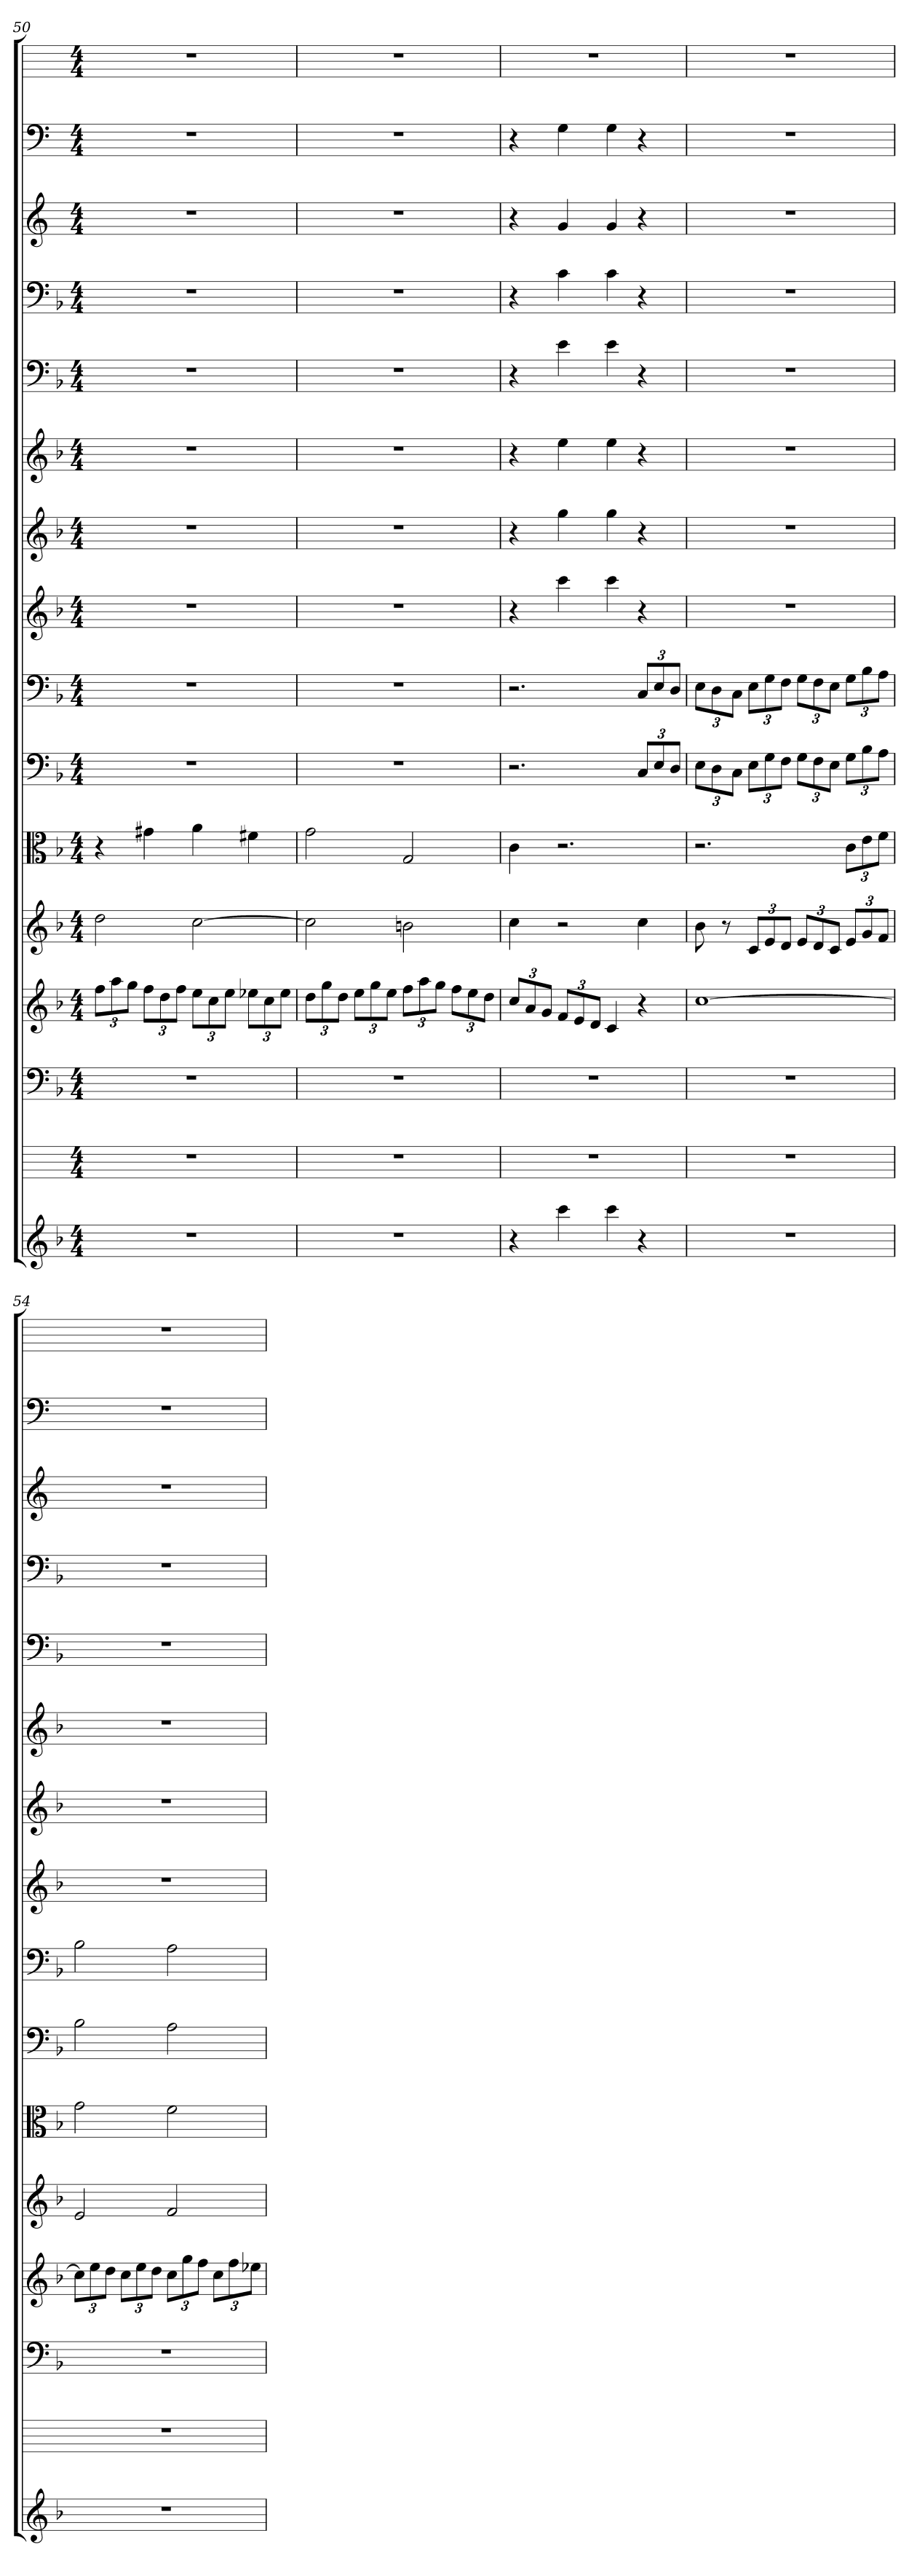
**kern	**kern	**kern	**kern	**kern	**kern	**kern	**kern	**kern	**kern	**kern	**kern	**kern	**kern	**kern	**kern
*part16	*part15	*part14	*part13	*part12	*part11	*part10	*part9	*part8	*part7	*part6	*part5	*part4	*part3	*part2	*part1
*staff16	*staff15	*staff14	*staff13	*staff12	*staff11	*staff10	*staff9	*staff8	*staff7	*staff6	*staff5	*staff4	*staff3	*staff2	*staff1
*	*	*clefF4	*	*	*clefC3	*clefF4	*clefF4	*	*	*	*clefF4	*clefF4	*	*	*
*k[b-]	*k[]	*k[b-]	*k[b-]	*k[b-]	*k[b-]	*k[b-]	*k[b-]	*k[b-]	*k[b-]	*k[b-]	*k[b-]	*k[b-]	*k[]	*k[]	*k[]
*M4/4	*M4/4	*M4/4	*M4/4	*M4/4	*M4/4	*M4/4	*M4/4	*M4/4	*M4/4	*M4/4	*M4/4	*M4/4	*M4/4	*M4/4	*M4/4
=50	=50	=50	=50	=50	=50	=50	=50	=50	=50	=50	=50	=50	=50	=50	=50
1r	1r	1r	12ffL	2dd	4r	1r	1r	1r	1r	1r	1r	1r	1r	1r	1r
.	.	.	12aa	.	.	.	.	.	.	.	.	.	.	.	.
.	.	.	12ggJ	.	.	.	.	.	.	.	.	.	.	.	.
.	.	.	12ffL	.	4g#X	.	.	.	.	.	.	.	.	.	.
.	.	.	12dd	.	.	.	.	.	.	.	.	.	.	.	.
.	.	.	12ffJ	.	.	.	.	.	.	.	.	.	.	.	.
.	.	.	12eeL	[2cc	4a	.	.	.	.	.	.	.	.	.	.
.	.	.	12cc	.	.	.	.	.	.	.	.	.	.	.	.
.	.	.	12eeJ	.	.	.	.	.	.	.	.	.	.	.	.
.	.	.	12ee-XL	.	4f#X	.	.	.	.	.	.	.	.	.	.
.	.	.	12cc	.	.	.	.	.	.	.	.	.	.	.	.
.	.	.	12ee-J	.	.	.	.	.	.	.	.	.	.	.	.
=51	=51	=51	=51	=51	=51	=51	=51	=51	=51	=51	=51	=51	=51	=51	=51
1r	1r	1r	12ddL	2cc]	2g	1r	1r	1r	1r	1r	1r	1r	1r	1r	1r
.	.	.	12gg	.	.	.	.	.	.	.	.	.	.	.	.
.	.	.	12ddJ	.	.	.	.	.	.	.	.	.	.	.	.
.	.	.	12eeL	.	.	.	.	.	.	.	.	.	.	.	.
.	.	.	12gg	.	.	.	.	.	.	.	.	.	.	.	.
.	.	.	12eeJ	.	.	.	.	.	.	.	.	.	.	.	.
.	.	.	12ffL	2bn	2G	.	.	.	.	.	.	.	.	.	.
.	.	.	12aa	.	.	.	.	.	.	.	.	.	.	.	.
.	.	.	12ggJ	.	.	.	.	.	.	.	.	.	.	.	.
.	.	.	12ffL	.	.	.	.	.	.	.	.	.	.	.	.
.	.	.	12ee	.	.	.	.	.	.	.	.	.	.	.	.
.	.	.	12ddJ	.	.	.	.	.	.	.	.	.	.	.	.
=52	=52	=52	=52	=52	=52	=52	=52	=52	=52	=52	=52	=52	=52	=52	=52
4r	1r	1r	12ccL	4cc	4c	2.r	2.r	4r	4r	4r	4r	4r	4r	4r	1r
.	.	.	12a	.	.	.	.	.	.	.	.	.	.	.	.
.	.	.	12gJ	.	.	.	.	.	.	.	.	.	.	.	.
4ccc	.	.	12fL	2r	2.r	.	.	4ccc	4gg	4ee	4e	4c	4g	4G	.
.	.	.	12e	.	.	.	.	.	.	.	.	.	.	.	.
.	.	.	12dJ	.	.	.	.	.	.	.	.	.	.	.	.
4ccc	.	.	4c	.	.	.	.	4ccc	4gg	4ee	4e	4c	4g	4G	.
4r	.	.	4r	4cc	.	12C/L	12C/L	4r	4r	4r	4r	4r	4r	4r	.
.	.	.	.	.	.	12E/	12E/	.	.	.	.	.	.	.	.
.	.	.	.	.	.	12D/J	12D/J	.	.	.	.	.	.	.	.
=53	=53	=53	=53	=53	=53	=53	=53	=53	=53	=53	=53	=53	=53	=53	=53
1r	1r	1r	[1cc	8b-	2.r	12E\L	12E\L	1r	1r	1r	1r	1r	1r	1r	1r
.	.	.	.	.	.	12D\	12D\	.	.	.	.	.	.	.	.
.	.	.	.	8r	.	.	.	.	.	.	.	.	.	.	.
.	.	.	.	.	.	12C\J	12C\J	.	.	.	.	.	.	.	.
.	.	.	.	12cL	.	12E\L	12E\L	.	.	.	.	.	.	.	.
.	.	.	.	12e	.	12G\	12G\	.	.	.	.	.	.	.	.
.	.	.	.	12dJ	.	12F\J	12F\J	.	.	.	.	.	.	.	.
.	.	.	.	12eL	.	12G\L	12G\L	.	.	.	.	.	.	.	.
.	.	.	.	12d	.	12F\	12F\	.	.	.	.	.	.	.	.
.	.	.	.	12cJ	.	12E\J	12E\J	.	.	.	.	.	.	.	.
.	.	.	.	12eL	12c\L	12G\L	12G\L	.	.	.	.	.	.	.	.
.	.	.	.	12g	12e\	12B-\	12B-\	.	.	.	.	.	.	.	.
.	.	.	.	12fJ	12f\J	12A\J	12A\J	.	.	.	.	.	.	.	.
=54	=54	=54	=54	=54	=54	=54	=54	=54	=54	=54	=54	=54	=54	=54	=54
1r	1r	1r	12ccL]	2e	2g	2B-	2B-	1r	1r	1r	1r	1r	1r	1r	1r
.	.	.	12ee	.	.	.	.	.	.	.	.	.	.	.	.
.	.	.	12ddJ	.	.	.	.	.	.	.	.	.	.	.	.
.	.	.	12ccL	.	.	.	.	.	.	.	.	.	.	.	.
.	.	.	12ee	.	.	.	.	.	.	.	.	.	.	.	.
.	.	.	12ddJ	.	.	.	.	.	.	.	.	.	.	.	.
.	.	.	12ccL	2f	2f	2A	2A	.	.	.	.	.	.	.	.
.	.	.	12gg	.	.	.	.	.	.	.	.	.	.	.	.
.	.	.	12ffJ	.	.	.	.	.	.	.	.	.	.	.	.
.	.	.	12ccL	.	.	.	.	.	.	.	.	.	.	.	.
.	.	.	12ff	.	.	.	.	.	.	.	.	.	.	.	.
.	.	.	12ee-XJ	.	.	.	.	.	.	.	.	.	.	.	.
=	=	=	=	=	=	=	=	=	=	=	=	=	=	=	=
*-	*-	*-	*-	*-	*-	*-	*-	*-	*-	*-	*-	*-	*-	*-	*-
